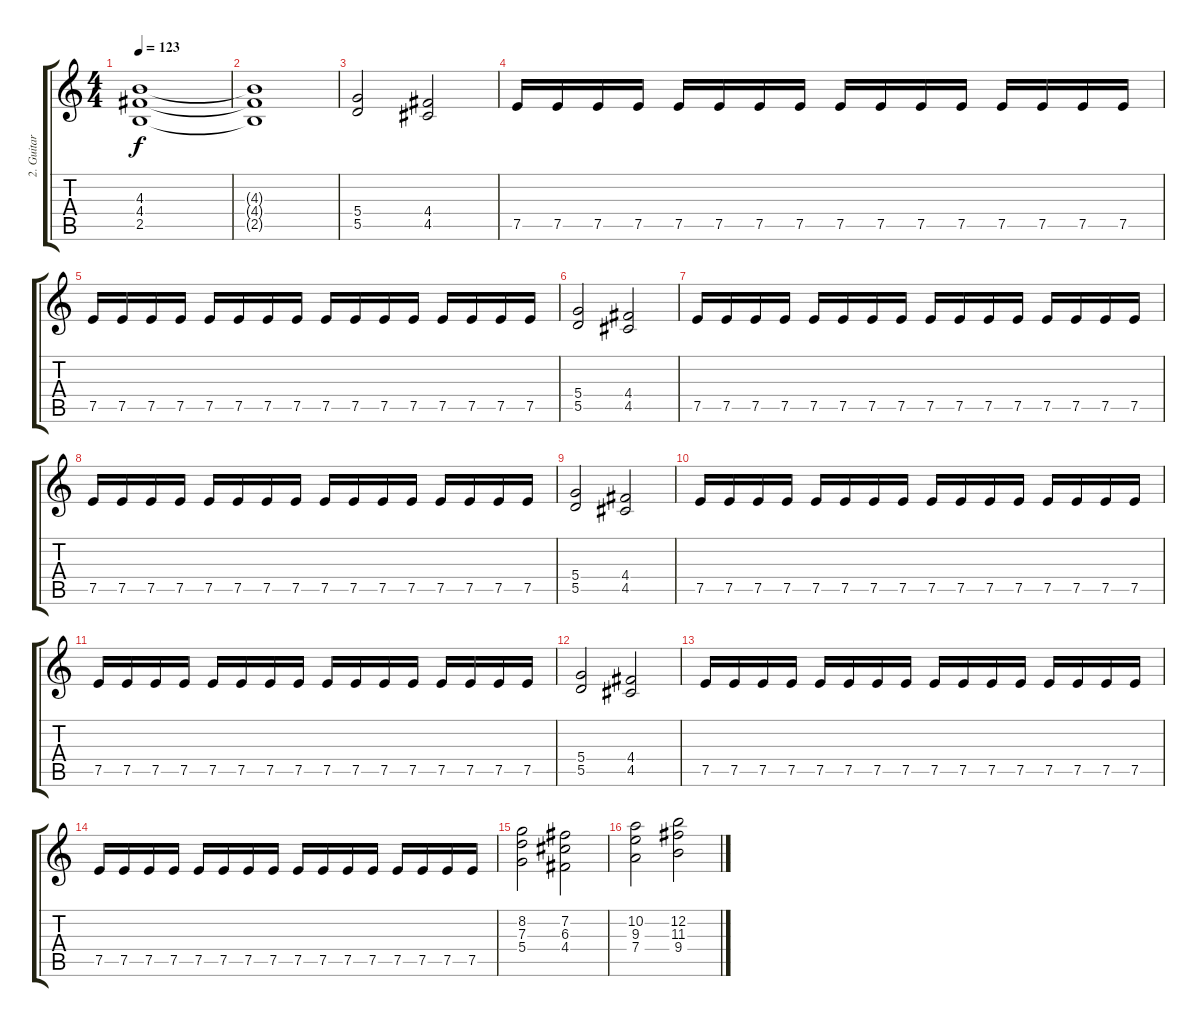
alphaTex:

\track ("2. Guitar" "2. Guitar") {instrument distortionguitar}
\staff {score tabs}
\tuning (E4 B3 G3 D3 A2 E2) {hide}
\ts (4 4)
\tempo 123
\clef g2
\ks c
(4.3{t} 4.4{t} 2.5{t}).1{dy f} |
(4.3{t} 4.4{t} 2.5{t}).1 |
(5.4 5.5).2 (4.4 4.5).2 |
7.5.16 7.5.16 7.5.16 7.5.16 7.5.16 7.5.16 7.5.16 7.5.16 7.5.16 7.5.16 7.5.16 7.5.16 7.5.16 7.5.16 7.5.16 7.5.16 |
7.5.16 7.5.16 7.5.16 7.5.16 7.5.16 7.5.16 7.5.16 7.5.16 7.5.16 7.5.16 7.5.16 7.5.16 7.5.16 7.5.16 7.5.16 7.5.16 |
(5.4 5.5).2 (4.4 4.5).2 |
7.5.16 7.5.16 7.5.16 7.5.16 7.5.16 7.5.16 7.5.16 7.5.16 7.5.16 7.5.16 7.5.16 7.5.16 7.5.16 7.5.16 7.5.16 7.5.16 |
7.5.16 7.5.16 7.5.16 7.5.16 7.5.16 7.5.16 7.5.16 7.5.16 7.5.16 7.5.16 7.5.16 7.5.16 7.5.16 7.5.16 7.5.16 7.5.16 |
(5.4 5.5).2 (4.4 4.5).2 |
7.5.16 7.5.16 7.5.16 7.5.16 7.5.16 7.5.16 7.5.16 7.5.16 7.5.16 7.5.16 7.5.16 7.5.16 7.5.16 7.5.16 7.5.16 7.5.16 |
7.5.16 7.5.16 7.5.16 7.5.16 7.5.16 7.5.16 7.5.16 7.5.16 7.5.16 7.5.16 7.5.16 7.5.16 7.5.16 7.5.16 7.5.16 7.5.16 |
(5.4 5.5).2 (4.4 4.5).2 |
7.5.16 7.5.16 7.5.16 7.5.16 7.5.16 7.5.16 7.5.16 7.5.16 7.5.16 7.5.16 7.5.16 7.5.16 7.5.16 7.5.16 7.5.16 7.5.16 |
7.5.16 7.5.16 7.5.16 7.5.16 7.5.16 7.5.16 7.5.16 7.5.16 7.5.16 7.5.16 7.5.16 7.5.16 7.5.16 7.5.16 7.5.16 7.5.16 |
(8.2 7.3 5.4).2 (7.2 6.3 4.4).2 |
(10.2 9.3 7.4).2 (12.2 11.3 9.4).2
